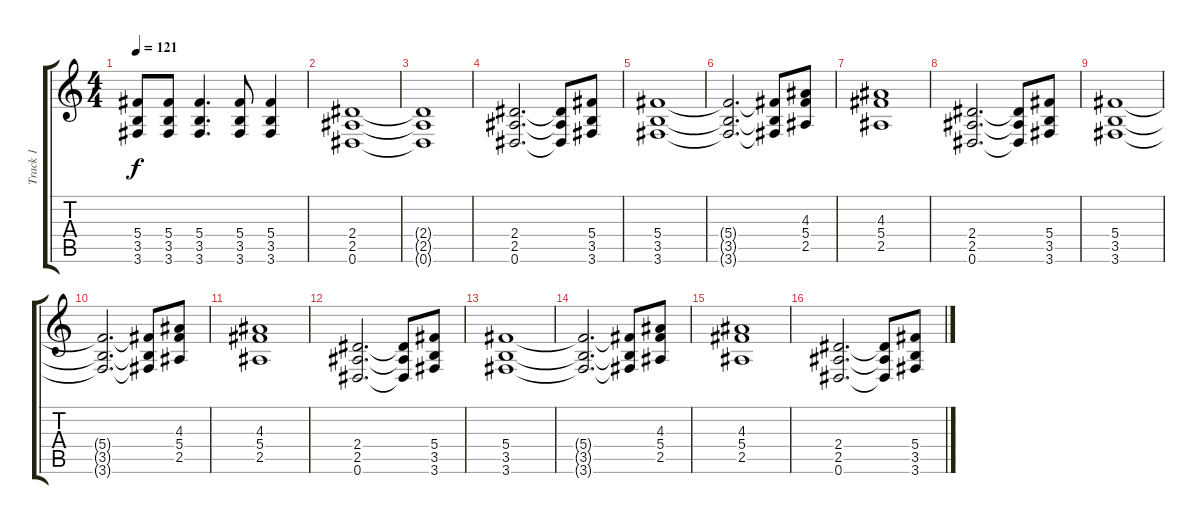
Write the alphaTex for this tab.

\track ("Track 1" "Track 1") {instrument distortionguitar}
\staff {score tabs}
\tuning (Eb4 Bb3 Gb3 Db3 Ab2 Eb2) {hide}
\ts (4 4)
\tempo 121
\clef g2
\ks c
(5.4{t} 3.5{t} 3.6{t}).8{dy f} (5.4 3.5 3.6).8 (5.4 3.5 3.6).4{d} (5.4 3.5 3.6).8 (5.4 3.5 3.6).4 |
(2.4 2.5 0.6).1 |
(2.4{t} 2.5{t} 0.6{t}).1 |
(2.4 2.5 0.6).2{d} (2.4{t} 2.5{t} 0.6{t}).8 (5.4 3.5 3.6).8 |
(5.4 3.5 3.6).1 |
(5.4{t} 3.5{t} 3.6{t}).2{d} (5.4{t} 3.5{t} 3.6{t}).8 (4.3 5.4 2.5).8 |
(4.3 5.4 2.5).1 |
(2.4 2.5 0.6).2{d} (2.4{t} 2.5{t} 0.6{t}).8 (5.4 3.5 3.6).8 |
(5.4 3.5 3.6).1 |
(5.4{t} 3.5{t} 3.6{t}).2{d} (5.4{t} 3.5{t} 3.6{t}).8 (4.3 5.4 2.5).8 |
(4.3 5.4 2.5).1 |
(2.4 2.5 0.6).2{d} (2.4{t} 2.5{t} 0.6{t}).8 (5.4 3.5 3.6).8 |
(5.4 3.5 3.6).1 |
(5.4{t} 3.5{t} 3.6{t}).2{d} (5.4{t} 3.5{t} 3.6{t}).8 (4.3 5.4 2.5).8 |
(4.3 5.4 2.5).1 |
(2.4 2.5 0.6).2{d} (2.4{t} 2.5{t} 0.6{t}).8 (5.4 3.5 3.6).8
